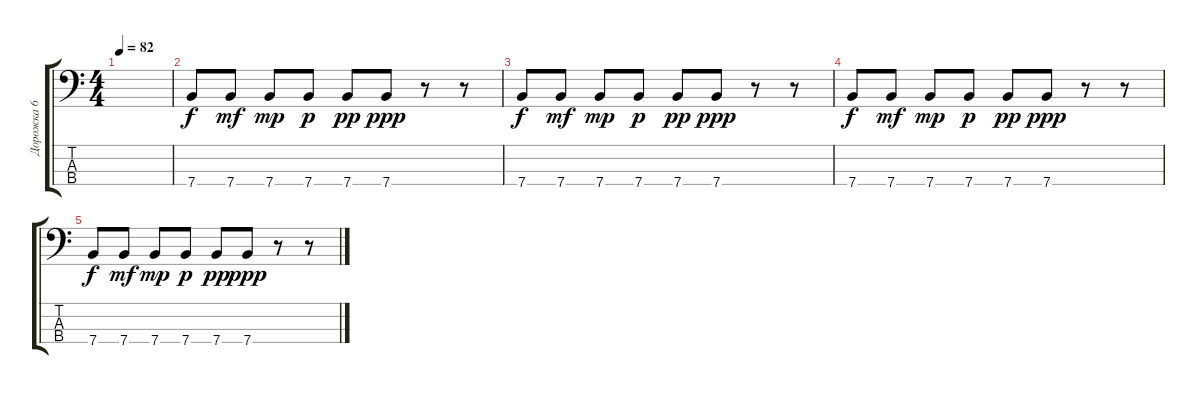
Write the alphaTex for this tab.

\track ("Дорожка 6" "Дорожка 6") {instrument synthbass1}
\staff {score tabs}
\tuning (G2 D2 A1 E1) {hide}
\ts (4 4)
\tempo 82
\clef f4
\ks c
|
7.4.8{dy f} 7.4.8{dy mf} 7.4.8{dy mp} 7.4.8{dy p} 7.4.8{dy pp} 7.4.8{dy ppp} r.8 r.8 |
7.4.8{dy f} 7.4.8{dy mf} 7.4.8{dy mp} 7.4.8{dy p} 7.4.8{dy pp} 7.4.8{dy ppp} r.8 r.8 |
7.4.8{dy f} 7.4.8{dy mf} 7.4.8{dy mp} 7.4.8{dy p} 7.4.8{dy pp} 7.4.8{dy ppp} r.8 r.8 |
7.4.8{dy f} 7.4.8{dy mf} 7.4.8{dy mp} 7.4.8{dy p} 7.4.8{dy pp} 7.4.8{dy ppp} r.8 r.8
